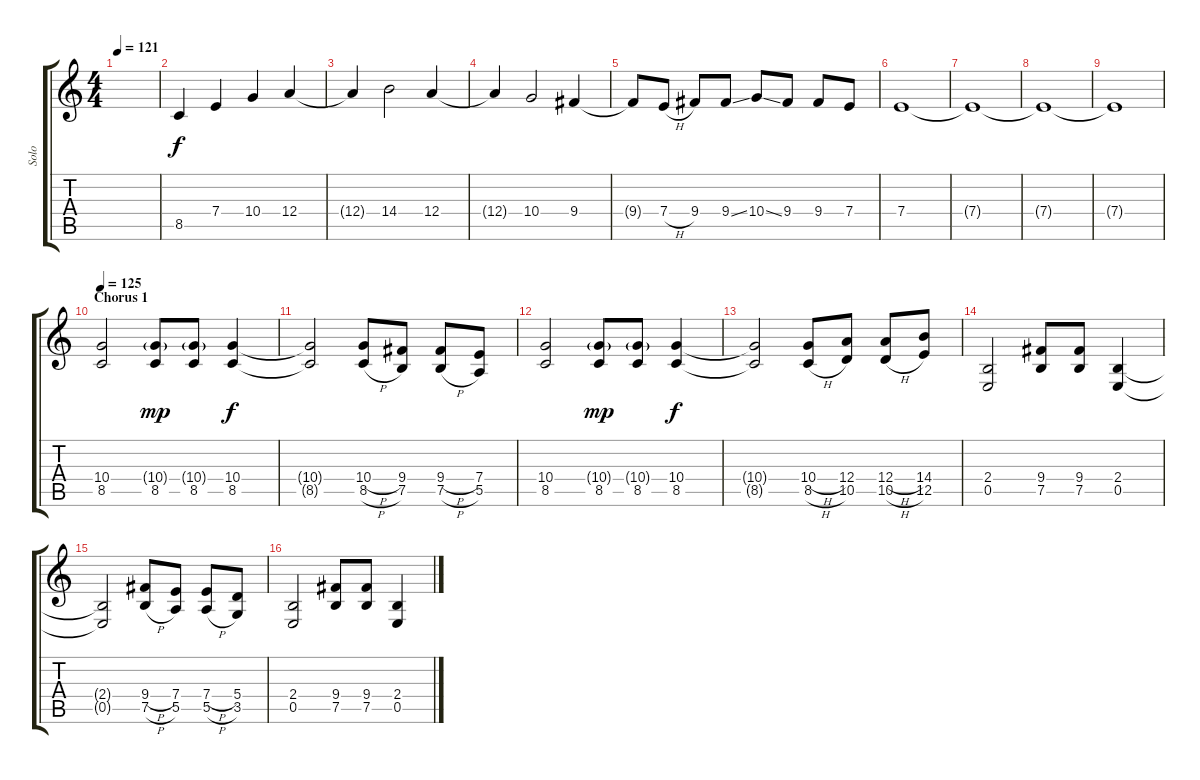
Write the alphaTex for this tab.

\track ("Solo" "Solo") {instrument distortionguitar}
\staff {score tabs}
\tuning (B3 Gb3 D3 A2 E2 B1) {hide}
\ts (4 4)
\tempo 121
\clef g2
\ks c
|
8.5.4 7.4.4 10.4.4 12.4.4 |
12.4{t}.4 14.4.2 12.4.4 |
12.4{t}.4 10.4.2 9.4.4 |
9.4{t}.8 7.4{h}.8 9.4.8 9.4{ss}.8 10.4{ss}.8 9.4.8 9.4.8 7.4.8 |
7.4.1 |
7.4{t}.1 |
7.4{t}.1 |
7.4{t}.1 |
\section ("" "Chorus 1")
\tempo 125
(10.4 8.5).2 (10.4{g} 8.5).8{dy mp} (10.4{g} 8.5).8 (10.4 8.5).4{dy f} |
(10.4{t} 8.5{t}).2 (10.4{h} 8.5{h}).8 (9.4 7.5).8 (9.4{h} 7.5{h}).8 (7.4 5.5).8 |
(10.4 8.5).2 (10.4{g} 8.5).8{dy mp} (10.4{g} 8.5).8 (10.4 8.5).4{dy f} |
(10.4{t} 8.5{t}).2 (10.4{h} 8.5{h}).8 (12.4 10.5).8 (12.4{h} 10.5{h}).8 (14.4 12.5).8 |
(2.4 0.5).2 (9.4 7.5).8 (9.4 7.5).8 (2.4 0.5).4 |
(2.4{t} 0.5{t}).2 (9.4{h} 7.5{h}).8 (7.4 5.5).8 (7.4{h} 5.5{h}).8 (5.4 3.5).8 |
(2.4 0.5).2 (9.4 7.5).8 (9.4 7.5).8 (2.4 0.5).4
